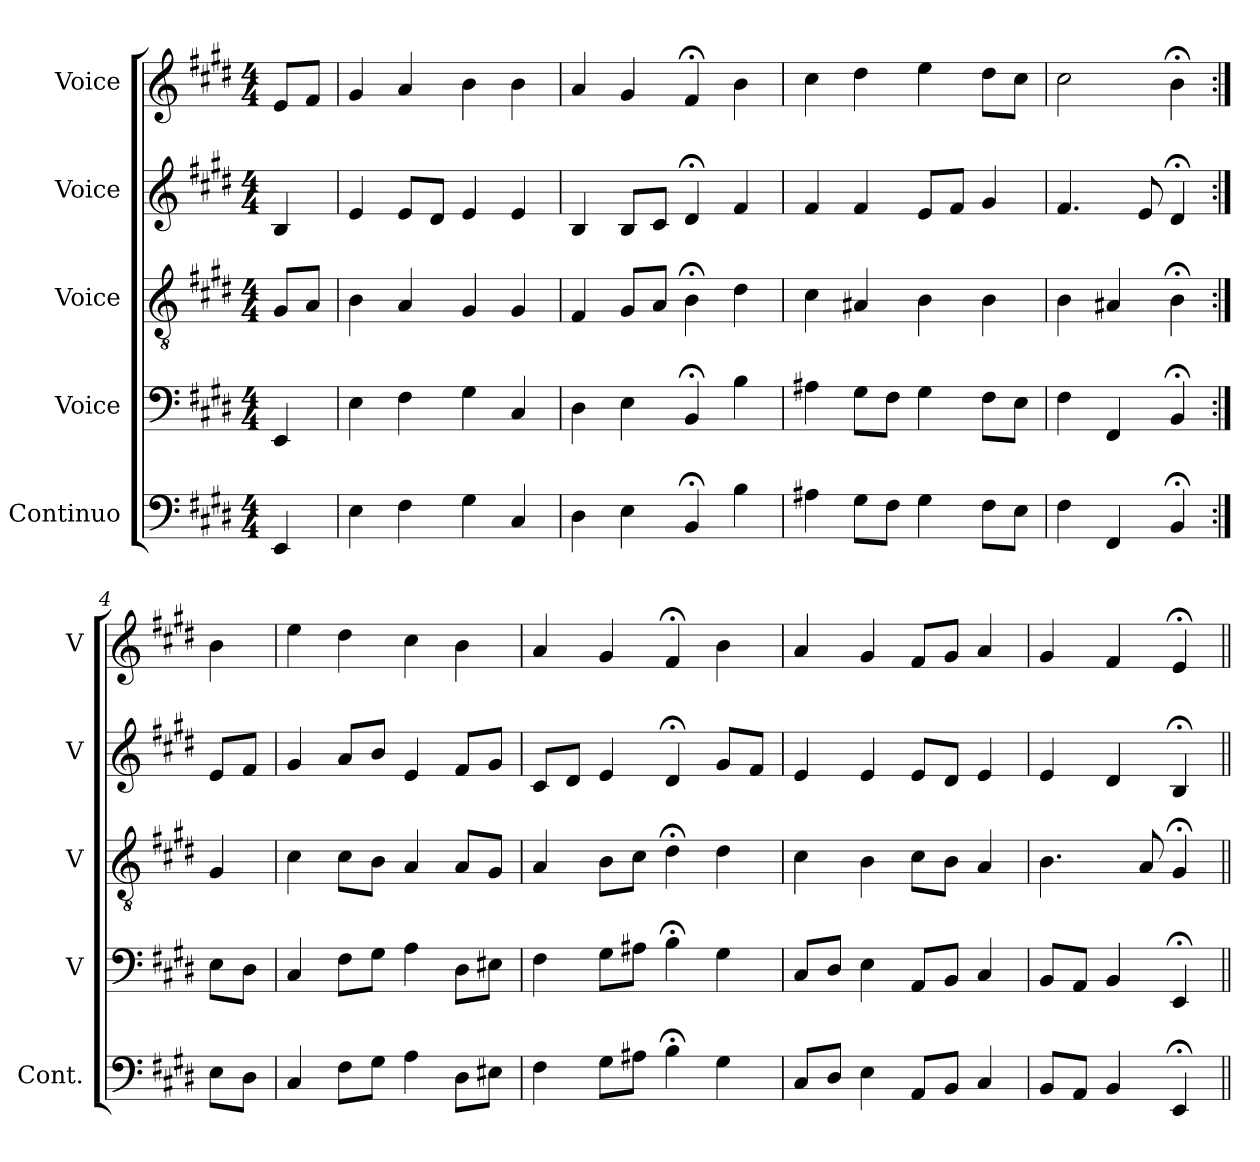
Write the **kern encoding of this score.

**kern	**kern	**kern	**kern	**kern
*part5	*part4	*part3	*part2	*part1
*staff5	*staff4	*staff3	*staff2	*staff1
*I"Continuo	*I"Voice	*I"Voice	*I"Voice	*I"Voice
*I'Cont.	*I'V	*I'V	*I'V	*I'V
*clefF4	*clefF4	*clefGv2	*clefG2	*clefG2
*ITrd7c12	*	*	*	*
*k[f#c#g#d#]	*k[f#c#g#d#]	*k[f#c#g#d#]	*k[f#c#g#d#]	*k[f#c#g#d#]
*M4/4	*M4/4	*M4/4	*M4/4	*M4/4
=	=	=	=	=
4EEE/	4EE/	8G#/L	4B/	8e/L
.	.	8A/J	.	8f#/J
=1	=1	=1	=1	=1
4EE\	4E\	4B\	4e/	4g#/
4FF#\	4F#\	4A/	8e/L	4a/
.	.	.	8d#/J	.
4GG#\	4G#\	4G#/	4e/	4b\
4CC#/	4C#/	4G#/	4e/	4b\
=2	=2	=2	=2	=2
4DD#\	4D#\	4F#/	4B/	4a/
4EE\	4E\	8G#/L	8B/L	4g#/
.	.	8A/J	8c#/J	.
4BBB;</	4BB;</	4B;<\	4d#;</	4f#;</
4BB\	4B\	4d#\	4f#/	4b\
=3	=3	=3	=3	=3
4AA#X\	4A#X\	4c#\	4f#/	4cc#\
8GG#\L	8G#\L	4A#X/	4f#/	4dd#\
8FF#\J	8F#\J	.	.	.
4GG#\	4G#\	4B\	8e/L	4ee\
.	.	.	8f#/J	.
8FF#\L	8F#\L	4B\	4g#/	8dd#\L
8EE\J	8E\J	.	.	8cc#\J
=4	=4	=4	=4	=4
4FF#\	4F#\	4B\	4.f#/	2cc#\
4FFF#/	4FF#/	4A#X/	.	.
.	.	.	8e/	.
4BBB;</	4BB;</	4B;<\	4d#;</	4b;<\
!!LO:LB:g=z
=4X1:|!	=4X1:|!	=4X1:|!	=4X1:|!	=4X1:|!
8EE\L	8E\L	4G#/	8e/L	4b\
8DD#\J	8D#\J	.	8f#/J	.
=5	=5	=5	=5	=5
4CC#/	4C#/	4c#\	4g#/	4ee\
8FF#\L	8F#\L	8c#\L	8a/L	4dd#\
8GG#\J	8G#\J	8B\J	8b/J	.
4AA\	4A\	4A/	4e/	4cc#\
8DD#\L	8D#\L	8A/L	8f#/L	4b\
8EE#X\J	8E#X\J	8G#/J	8g#/J	.
=6	=6	=6	=6	=6
4FF#\	4F#\	4A/	8c#/L	4a/
.	.	.	8d#/J	.
8GG#\L	8G#\L	8B\L	4e/	4g#/
8AA#X\J	8A#X\J	8c#\J	.	.
4BB;<\	4B;<\	4d#;<\	4d#;</	4f#;</
4GG#\	4G#\	4d#\	8g#/L	4b\
.	.	.	8f#/J	.
=7	=7	=7	=7	=7
8CC#/L	8C#/L	4c#\	4e/	4a/
8DD#/J	8D#/J	.	.	.
4EE\	4E\	4B\	4e/	4g#/
8AAA/L	8AA/L	8c#\L	8e/L	8f#/L
8BBB/J	8BB/J	8B\J	8d#/J	8g#/J
4CC#/	4C#/	4A/	4e/	4a/
=8	=8	=8	=8	=8
8BBB/L	8BB/L	4.B\	4e/	4g#/
8AAA/J	8AA/J	.	.	.
4BBB/	4BB/	.	4d#/	4f#/
.	.	8A/	.	.
4EEE;</	4EE;</	4G#;</	4B;</	4e;</
=||	=||	=||	=||	=||
*-	*-	*-	*-	*-
